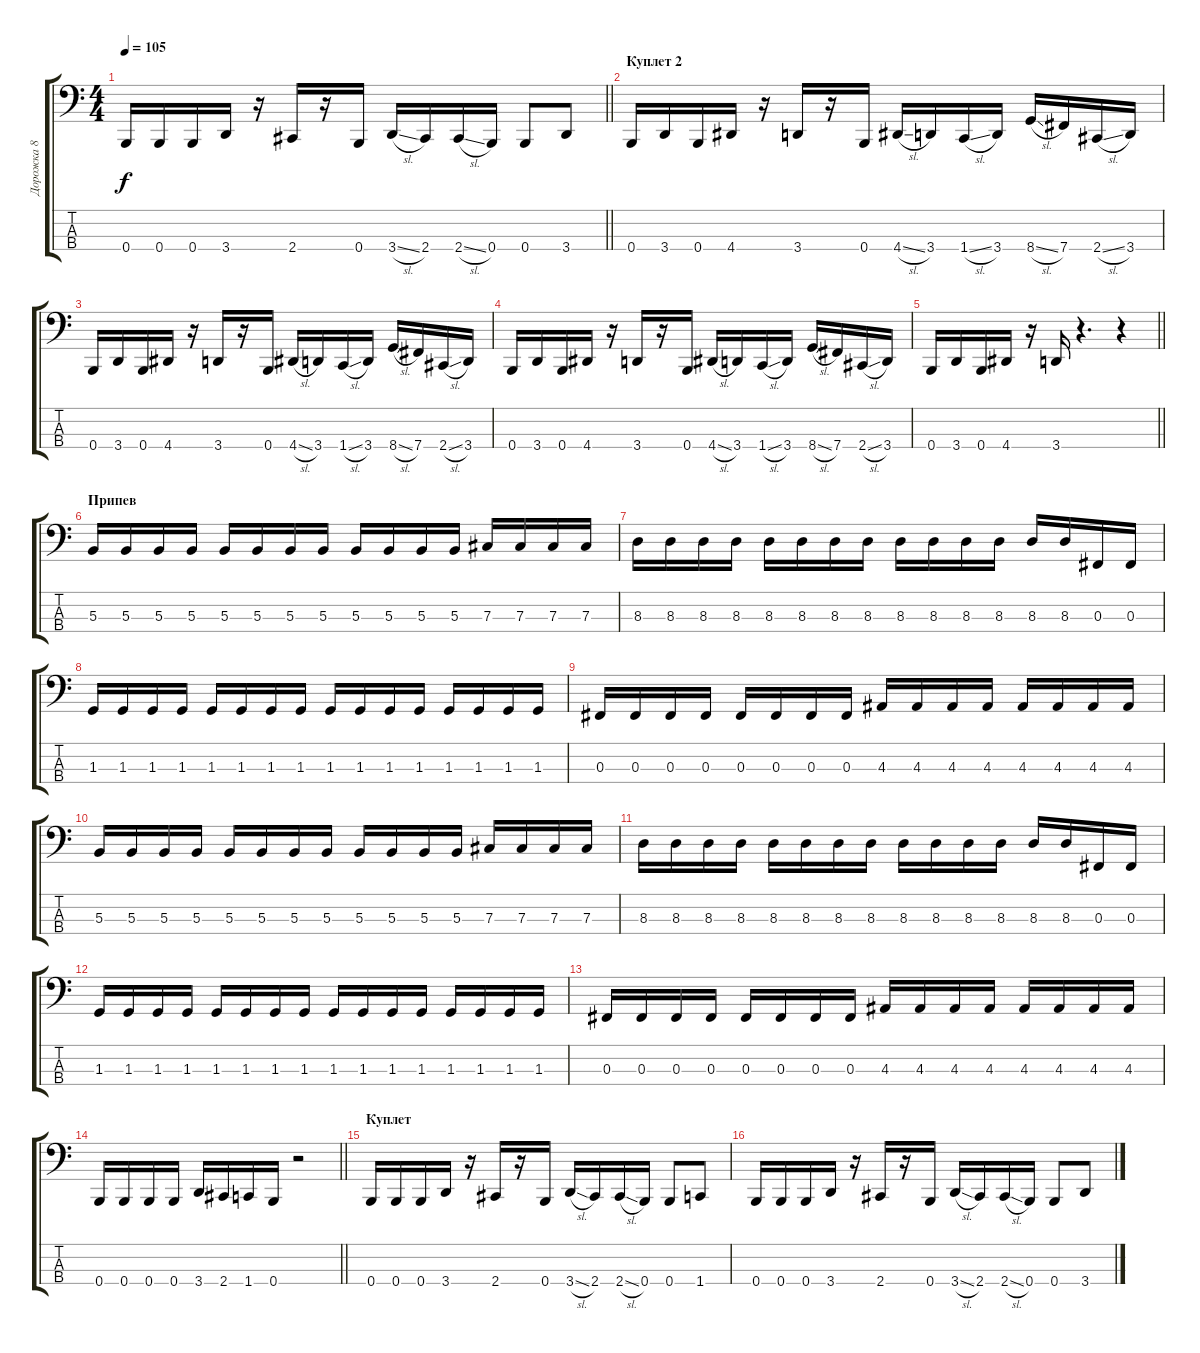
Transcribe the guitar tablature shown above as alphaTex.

\track ("Дорожка 8" "Дорожка 8") {instrument electricbasspick}
\staff {score tabs}
\tuning (E2 B1 Gb1 B0) {hide}
\ts (4 4)
\tempo 105
\clef f4
\barLineRight lightlight
\ks c
0.4.16{dy f} 0.4.16 0.4.16 3.4.16 r.16 2.4.16 r.16 0.4.16 3.4{sl}.16 2.4.16 2.4{sl}.16 0.4.16 0.4.8 3.4.8 |
\section ("" "Куплет 2")
0.4.16 3.4.16 0.4.16 4.4.16 r.16 3.4.16 r.16 0.4.16 4.4{sl}.16 3.4.16 1.4{sl}.16 3.4.16 8.4{sl}.16 7.4.16 2.4{sl}.16 3.4.16 |
0.4.16 3.4.16 0.4.16 4.4.16 r.16 3.4.16 r.16 0.4.16 4.4{sl}.16 3.4.16 1.4{sl}.16 3.4.16 8.4{sl}.16 7.4.16 2.4{sl}.16 3.4.16 |
0.4.16 3.4.16 0.4.16 4.4.16 r.16 3.4.16 r.16 0.4.16 4.4{sl}.16 3.4.16 1.4{sl}.16 3.4.16 8.4{sl}.16 7.4.16 2.4{sl}.16 3.4.16 |
\barLineRight lightlight
0.4.16 3.4.16 0.4.16 4.4.16 r.16 3.4.16 r.4{d} r.4 |
\section ("" "Припев")
5.3.16 5.3.16 5.3.16 5.3.16 5.3.16 5.3.16 5.3.16 5.3.16 5.3.16 5.3.16 5.3.16 5.3.16 7.3.16 7.3.16 7.3.16 7.3.16 |
8.3.16 8.3.16 8.3.16 8.3.16 8.3.16 8.3.16 8.3.16 8.3.16 8.3.16 8.3.16 8.3.16 8.3.16 8.3.16 8.3.16 0.3.16 0.3.16 |
1.3.16 1.3.16 1.3.16 1.3.16 1.3.16 1.3.16 1.3.16 1.3.16 1.3.16 1.3.16 1.3.16 1.3.16 1.3.16 1.3.16 1.3.16 1.3.16 |
0.3.16 0.3.16 0.3.16 0.3.16 0.3.16 0.3.16 0.3.16 0.3.16 4.3.16 4.3.16 4.3.16 4.3.16 4.3.16 4.3.16 4.3.16 4.3.16 |
5.3.16 5.3.16 5.3.16 5.3.16 5.3.16 5.3.16 5.3.16 5.3.16 5.3.16 5.3.16 5.3.16 5.3.16 7.3.16 7.3.16 7.3.16 7.3.16 |
8.3.16 8.3.16 8.3.16 8.3.16 8.3.16 8.3.16 8.3.16 8.3.16 8.3.16 8.3.16 8.3.16 8.3.16 8.3.16 8.3.16 0.3.16 0.3.16 |
1.3.16 1.3.16 1.3.16 1.3.16 1.3.16 1.3.16 1.3.16 1.3.16 1.3.16 1.3.16 1.3.16 1.3.16 1.3.16 1.3.16 1.3.16 1.3.16 |
0.3.16 0.3.16 0.3.16 0.3.16 0.3.16 0.3.16 0.3.16 0.3.16 4.3.16 4.3.16 4.3.16 4.3.16 4.3.16 4.3.16 4.3.16 4.3.16 |
\barLineRight lightlight
0.4.16 0.4.16 0.4.16 0.4.16 3.4.16 2.4.16 1.4.16 0.4.16 r.2 |
\section ("" "Куплет")
0.4.16 0.4.16 0.4.16 3.4.16 r.16 2.4.16 r.16 0.4.16 3.4{sl}.16 2.4.16 2.4{sl}.16 0.4.16 0.4.8 1.4.8 |
0.4.16 0.4.16 0.4.16 3.4.16 r.16 2.4.16 r.16 0.4.16 3.4{sl}.16 2.4.16 2.4{sl}.16 0.4.16 0.4.8 3.4.8
